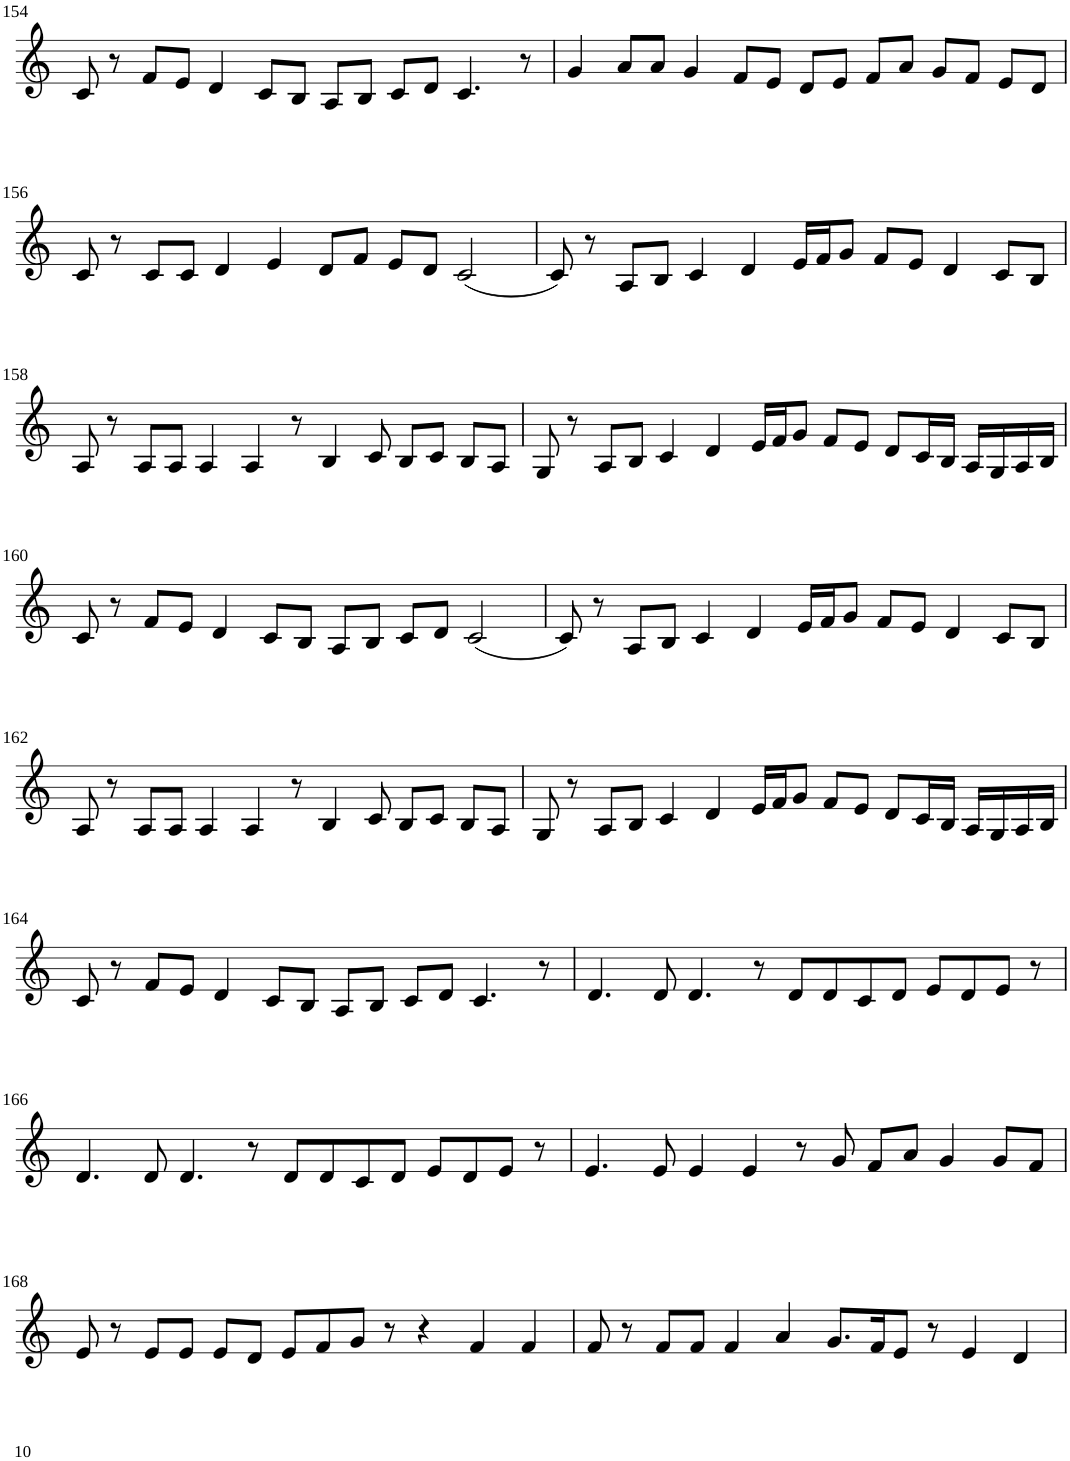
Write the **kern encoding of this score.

**kern
*part1
*staff1
*I"Violin
!!LO:PB:g=z
*clefG2
*k[]
*M8/4
=154
8c/
8r
8f/L
8e/J
4d/
8c/L
8B/J
8A/L
8B/J
8c/L
8d/J
4.c/
8r
=155
4g/
8a/L
8a/J
4g/
8f/L
8e/J
8d/L
8e/J
8f/L
8a/J
8g/L
8f/J
8e/L
8d/J
!!LO:LB:g=z
=156
8c/
8r
8c/L
8c/J
4d/
4e/
8d/L
8f/J
8e/L
8d/J
(2c/
=157
8c/)
8r
8A/L
8B/J
4c/
4d/
16e/LL
16f/J
8g/J
8f/L
8e/J
4d/
8c/L
8B/J
!!LO:LB:g=z
=158
8A/
8r
8A/L
8A/J
4A/
4A/
8r
4B/
8c/
8B/L
8c/J
8B/L
8A/J
=159
8G/
8r
8A/L
8B/J
4c/
4d/
16e/LL
16f/J
8g/J
8f/L
8e/J
8d/L
16c/L
16B/JJ
16A/LL
16G/
16A/
16B/JJ
!!LO:LB:g=z
=160
8c/
8r
8f/L
8e/J
4d/
8c/L
8B/J
8A/L
8B/J
8c/L
8d/J
(2c/
=161
8c/)
8r
8A/L
8B/J
4c/
4d/
16e/LL
16f/J
8g/J
8f/L
8e/J
4d/
8c/L
8B/J
!!LO:LB:g=z
=162
8A/
8r
8A/L
8A/J
4A/
4A/
8r
4B/
8c/
8B/L
8c/J
8B/L
8A/J
=163
8G/
8r
8A/L
8B/J
4c/
4d/
16e/LL
16f/J
8g/J
8f/L
8e/J
8d/L
16c/L
16B/JJ
16A/LL
16G/
16A/
16B/JJ
!!LO:LB:g=z
=164
8c/
8r
8f/L
8e/J
4d/
8c/L
8B/J
8A/L
8B/J
8c/L
8d/J
4.c/
8r
=165
4.d/
8d/
4.d/
8r
8d/L
8d/
8c/
8d/J
8e/L
8d/
8e/J
8r
!!LO:LB:g=z
=166
4.d/
8d/
4.d/
8r
8d/L
8d/
8c/
8d/J
8e/L
8d/
8e/J
8r
=167
4.e/
8e/
4e/
4e/
8r
8g/
8f/L
8a/J
4g/
8g/L
8f/J
!!LO:LB:g=z
=168
8e/
8r
8e/L
8e/J
8e/L
8d/J
8e/L
8f/
8g/J
8r
4r
4f/
4f/
=169
8f/
8r
8f/L
8f/J
4f/
4a/
8.g/L
16f/K
8e/J
8r
4e/
4d/
=
*-
